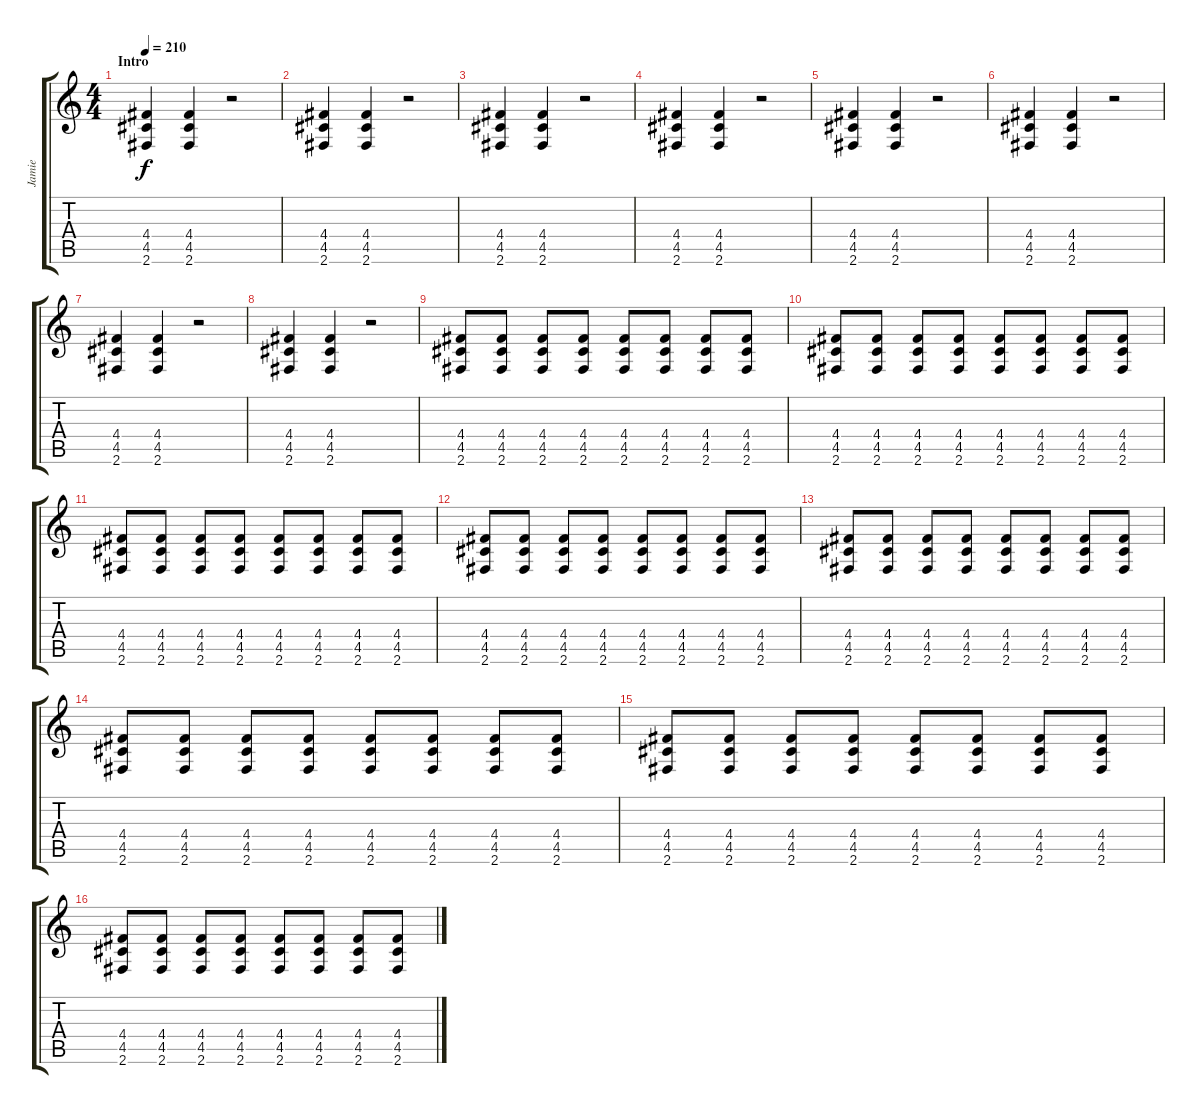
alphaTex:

\track ("Jamie" "Jamie") {instrument overdrivenguitar}
\staff {score tabs}
\tuning (E4 B3 G3 D3 A2 E2) {hide}
\ts (4 4)
\section ("" "Intro")
\tempo 210
\clef g2
\ks c
(4.4 4.5 2.6).4{dy f instrument overdrivenguitar} (4.4 4.5 2.6).4 r.2 |
(4.4 4.5 2.6).4 (4.4 4.5 2.6).4 r.2 |
(4.4 4.5 2.6).4 (4.4 4.5 2.6).4 r.2 |
(4.4 4.5 2.6).4 (4.4 4.5 2.6).4 r.2 |
(4.4 4.5 2.6).4 (4.4 4.5 2.6).4 r.2 |
(4.4 4.5 2.6).4 (4.4 4.5 2.6).4 r.2 |
(4.4 4.5 2.6).4 (4.4 4.5 2.6).4 r.2 |
(4.4 4.5 2.6).4 (4.4 4.5 2.6).4 r.2 |
(4.4 4.5 2.6).8 (4.4 4.5 2.6).8 (4.4 4.5 2.6).8 (4.4 4.5 2.6).8 (4.4 4.5 2.6).8 (4.4 4.5 2.6).8 (4.4 4.5 2.6).8 (4.4 4.5 2.6).8 |
(4.4 4.5 2.6).8 (4.4 4.5 2.6).8 (4.4 4.5 2.6).8 (4.4 4.5 2.6).8 (4.4 4.5 2.6).8 (4.4 4.5 2.6).8 (4.4 4.5 2.6).8 (4.4 4.5 2.6).8 |
(4.4 4.5 2.6).8 (4.4 4.5 2.6).8 (4.4 4.5 2.6).8 (4.4 4.5 2.6).8 (4.4 4.5 2.6).8 (4.4 4.5 2.6).8 (4.4 4.5 2.6).8 (4.4 4.5 2.6).8 |
(4.4 4.5 2.6).8 (4.4 4.5 2.6).8 (4.4 4.5 2.6).8 (4.4 4.5 2.6).8 (4.4 4.5 2.6).8 (4.4 4.5 2.6).8 (4.4 4.5 2.6).8 (4.4 4.5 2.6).8 |
(4.4 4.5 2.6).8 (4.4 4.5 2.6).8 (4.4 4.5 2.6).8 (4.4 4.5 2.6).8 (4.4 4.5 2.6).8 (4.4 4.5 2.6).8 (4.4 4.5 2.6).8 (4.4 4.5 2.6).8 |
(4.4 4.5 2.6).8 (4.4 4.5 2.6).8 (4.4 4.5 2.6).8 (4.4 4.5 2.6).8 (4.4 4.5 2.6).8 (4.4 4.5 2.6).8 (4.4 4.5 2.6).8 (4.4 4.5 2.6).8 |
(4.4 4.5 2.6).8 (4.4 4.5 2.6).8 (4.4 4.5 2.6).8 (4.4 4.5 2.6).8 (4.4 4.5 2.6).8 (4.4 4.5 2.6).8 (4.4 4.5 2.6).8 (4.4 4.5 2.6).8 |
(4.4 4.5 2.6).8 (4.4 4.5 2.6).8 (4.4 4.5 2.6).8 (4.4 4.5 2.6).8 (4.4 4.5 2.6).8 (4.4 4.5 2.6).8 (4.4 4.5 2.6).8 (4.4 4.5 2.6).8
